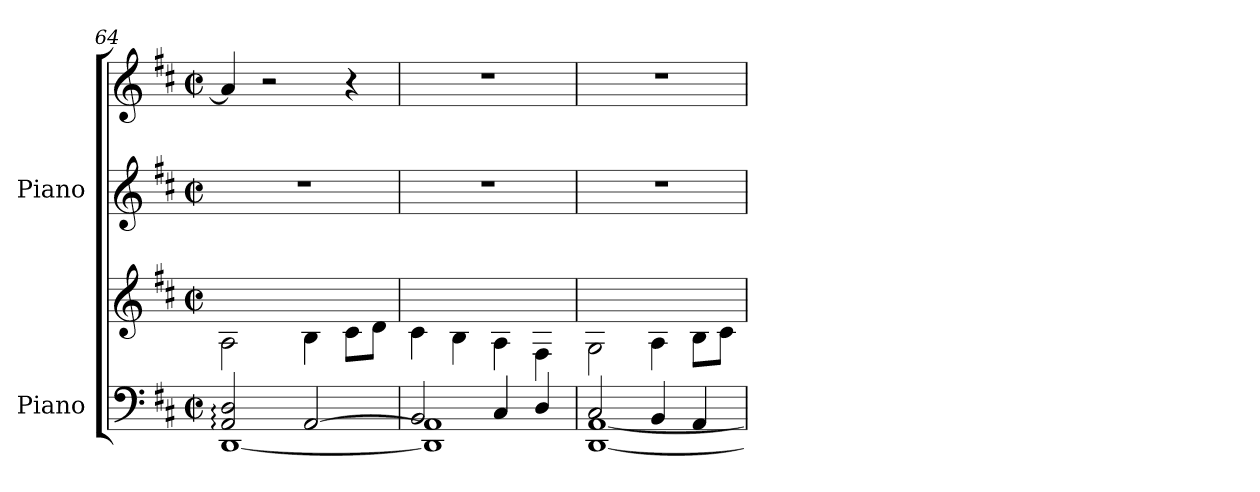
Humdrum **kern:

**kern	**kern	**kern	**kern
*part2	*part2	*part1	*part1
*staff4	*staff3	*staff2	*staff1
*I"Piano	*	*I"Piano	*
*I'Pno.	*	*I'Pno.	*
*clefF4	*clefG2	*clefG2	*clefG2
*k[f#c#]	*k[f#c#]	*k[f#c#]	*k[f#c#]
*M2/2	*M2/2	*M2/2	*M2/2
*met(c|)	*met(c|)	*met(c|)	*met(c|)
=64	=64	=64	=64
*^	*	*	*
2AA/: 2D/:	[1DD	2A\	1r	4a/]
.	.	.	.	2r
[2AA/	.	4B\	.	.
.	.	8c#\L	.	4r
.	.	8d\J	.	.
=65	=65	=65	=65	=65
2BB/	1DD] 1AA]	4c#\	1r	1r
.	.	4B\	.	.
4C#/	.	4A\	.	.
4D/	.	4F#\	.	.
=66	=66	=66	=66	=66
2C#/	[1DD [1AA	2G\	1r	1r
4BB/	.	4A\	.	.
4AA/	.	8B\L	.	.
.	.	8c#\J	.	.
*v	*v	*	*	*
=	=	=	=
*-	*-	*-	*-
